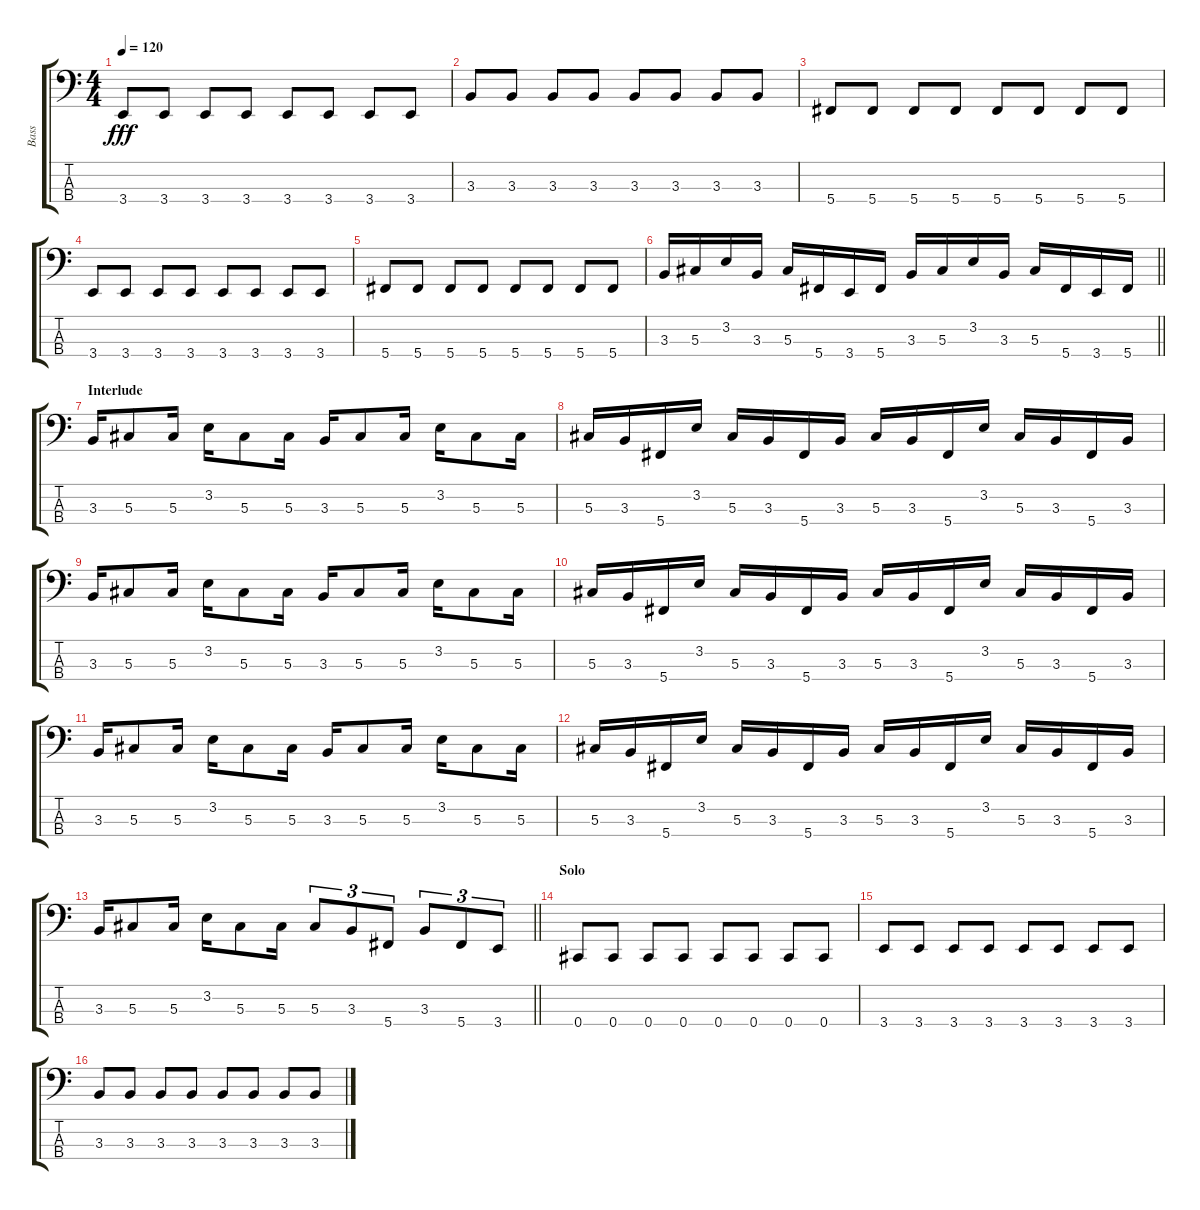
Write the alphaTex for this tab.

\track ("Bass" "Bass") {instrument electricbasspick}
\staff {score tabs}
\tuning (Gb2 Db2 Ab1 Db1) {hide}
\ts (4 4)
\tempo 120
\clef f4
\ks c
3.4.8{dy fff} 3.4.8 3.4.8 3.4.8 3.4.8 3.4.8 3.4.8 3.4.8 |
3.3.8 3.3.8 3.3.8 3.3.8 3.3.8 3.3.8 3.3.8 3.3.8 |
5.4.8 5.4.8 5.4.8 5.4.8 5.4.8 5.4.8 5.4.8 5.4.8 |
3.4.8 3.4.8 3.4.8 3.4.8 3.4.8 3.4.8 3.4.8 3.4.8 |
5.4.8 5.4.8 5.4.8 5.4.8 5.4.8 5.4.8 5.4.8 5.4.8 |
\barLineRight lightlight
3.3.16 5.3.16 3.2.16 3.3.16 5.3.16 5.4.16 3.4.16 5.4.16 3.3.16 5.3.16 3.2.16 3.3.16 5.3.16 5.4.16 3.4.16 5.4.16 |
\section ("" "Interlude")
3.3.16 5.3.8 5.3.16 3.2.16 5.3.8 5.3.16 3.3.16 5.3.8 5.3.16 3.2.16 5.3.8 5.3.16 |
5.3.16 3.3.16 5.4.16 3.2.16 5.3.16 3.3.16 5.4.16 3.3.16 5.3.16 3.3.16 5.4.16 3.2.16 5.3.16 3.3.16 5.4.16 3.3.16 |
3.3.16 5.3.8 5.3.16 3.2.16 5.3.8 5.3.16 3.3.16 5.3.8 5.3.16 3.2.16 5.3.8 5.3.16 |
5.3.16 3.3.16 5.4.16 3.2.16 5.3.16 3.3.16 5.4.16 3.3.16 5.3.16 3.3.16 5.4.16 3.2.16 5.3.16 3.3.16 5.4.16 3.3.16 |
3.3.16 5.3.8 5.3.16 3.2.16 5.3.8 5.3.16 3.3.16 5.3.8 5.3.16 3.2.16 5.3.8 5.3.16 |
5.3.16 3.3.16 5.4.16 3.2.16 5.3.16 3.3.16 5.4.16 3.3.16 5.3.16 3.3.16 5.4.16 3.2.16 5.3.16 3.3.16 5.4.16 3.3.16 |
\barLineRight lightlight
3.3.16 5.3.8 5.3.16 3.2.16 5.3.8 5.3.16 5.3.8{tu (3 2)} 3.3.8{tu (3 2)} 5.4.8{tu (3 2)} 3.3.8{tu (3 2)} 5.4.8{tu (3 2)} 3.4.8{tu (3 2)} |
\section ("" "Solo")
0.4.8 0.4.8 0.4.8 0.4.8 0.4.8 0.4.8 0.4.8 0.4.8 |
3.4.8 3.4.8 3.4.8 3.4.8 3.4.8 3.4.8 3.4.8 3.4.8 |
3.3.8 3.3.8 3.3.8 3.3.8 3.3.8 3.3.8 3.3.8 3.3.8
